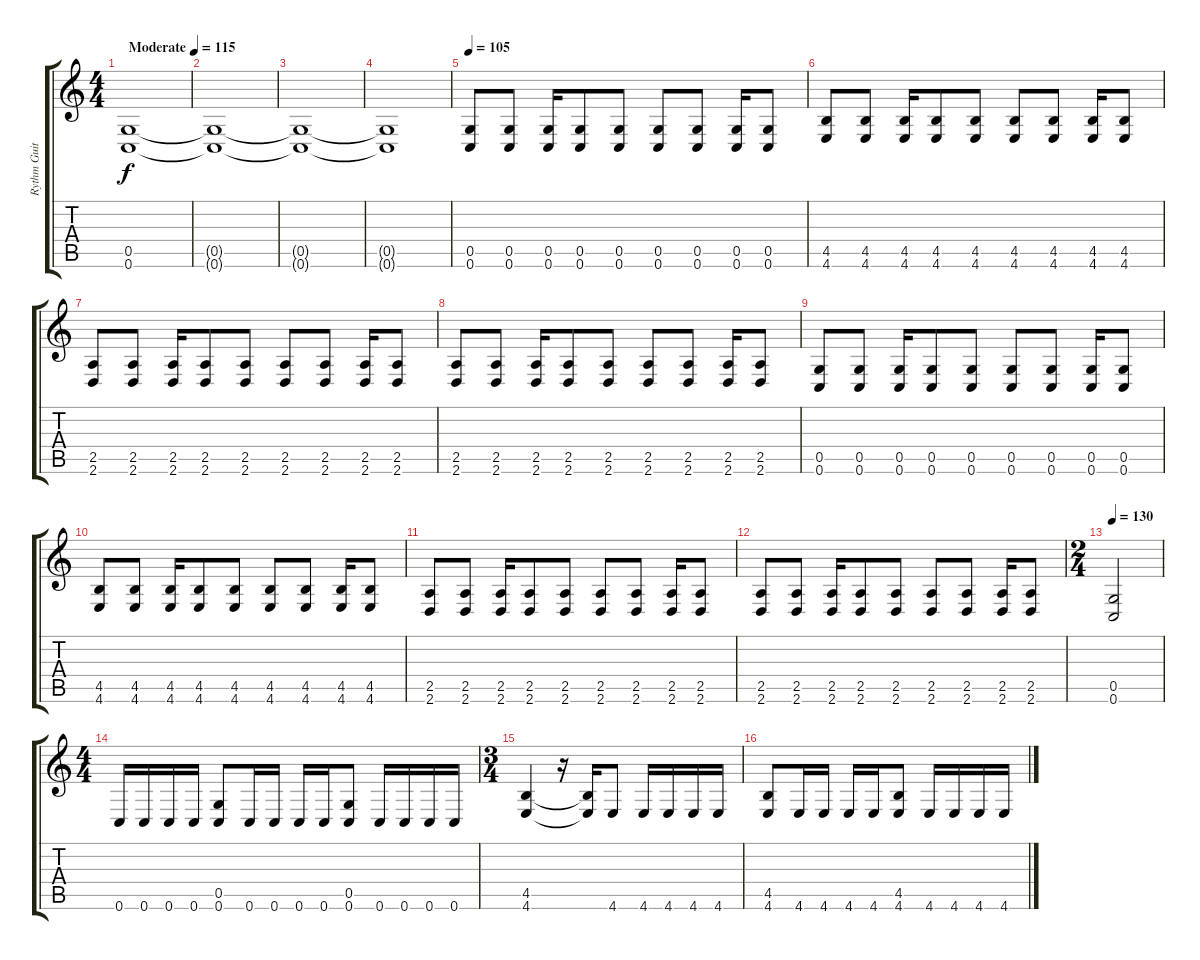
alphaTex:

\track ("Rythm Guitar" "Rythm Guit") {instrument overdrivenguitar}
\staff {score tabs}
\tuning (D4 A3 F3 C3 G2 C2) {hide}
\ts (4 4)
\tempo (115 "Moderate")
\clef g2
\ks c
(0.5 0.6).1{dy f instrument overdrivenguitar} |
(0.5{t} 0.6{t}).1 |
(0.5{t} 0.6{t}).1 |
(0.5{t} 0.6{t}).1 |
\tempo 105
(0.5 0.6).8 (0.5 0.6).8 (0.5 0.6).16 (0.5 0.6).8 (0.5 0.6).8 (0.5 0.6).8 (0.5 0.6).8 (0.5 0.6).16 (0.5 0.6).8 |
(4.5 4.6).8 (4.5 4.6).8 (4.5 4.6).16 (4.5 4.6).8 (4.5 4.6).8 (4.5 4.6).8 (4.5 4.6).8 (4.5 4.6).16 (4.5 4.6).8 |
(2.5 2.6).8 (2.5 2.6).8 (2.5 2.6).16 (2.5 2.6).8 (2.5 2.6).8 (2.5 2.6).8 (2.5 2.6).8 (2.5 2.6).16 (2.5 2.6).8 |
(2.5 2.6).8 (2.5 2.6).8 (2.5 2.6).16 (2.5 2.6).8 (2.5 2.6).8 (2.5 2.6).8 (2.5 2.6).8 (2.5 2.6).16 (2.5 2.6).8 |
(0.5 0.6).8 (0.5 0.6).8 (0.5 0.6).16 (0.5 0.6).8 (0.5 0.6).8 (0.5 0.6).8 (0.5 0.6).8 (0.5 0.6).16 (0.5 0.6).8 |
(4.5 4.6).8 (4.5 4.6).8 (4.5 4.6).16 (4.5 4.6).8 (4.5 4.6).8 (4.5 4.6).8 (4.5 4.6).8 (4.5 4.6).16 (4.5 4.6).8 |
(2.5 2.6).8 (2.5 2.6).8 (2.5 2.6).16 (2.5 2.6).8 (2.5 2.6).8 (2.5 2.6).8 (2.5 2.6).8 (2.5 2.6).16 (2.5 2.6).8 |
(2.5 2.6).8 (2.5 2.6).8 (2.5 2.6).16 (2.5 2.6).8 (2.5 2.6).8 (2.5 2.6).8 (2.5 2.6).8 (2.5 2.6).16 (2.5 2.6).8 |
\ts (2 4)
\tempo 130
(0.5 0.6).2 |
\ts (4 4)
0.6.16 0.6.16 0.6.16 0.6.16 (0.5 0.6).8 0.6.16 0.6.16 0.6.16 0.6.16 (0.5 0.6).8 0.6.16 0.6.16 0.6.16 0.6.16 |
\ts (3 4)
(4.5 4.6).4 r.16 (4.5{t} 4.6{t}).16 4.6.8 4.6.16 4.6.16 4.6.16 4.6.16 |
(4.5 4.6).8 4.6.16 4.6.16 4.6.16 4.6.16 (4.5 4.6).8 4.6.16 4.6.16 4.6.16 4.6.16
